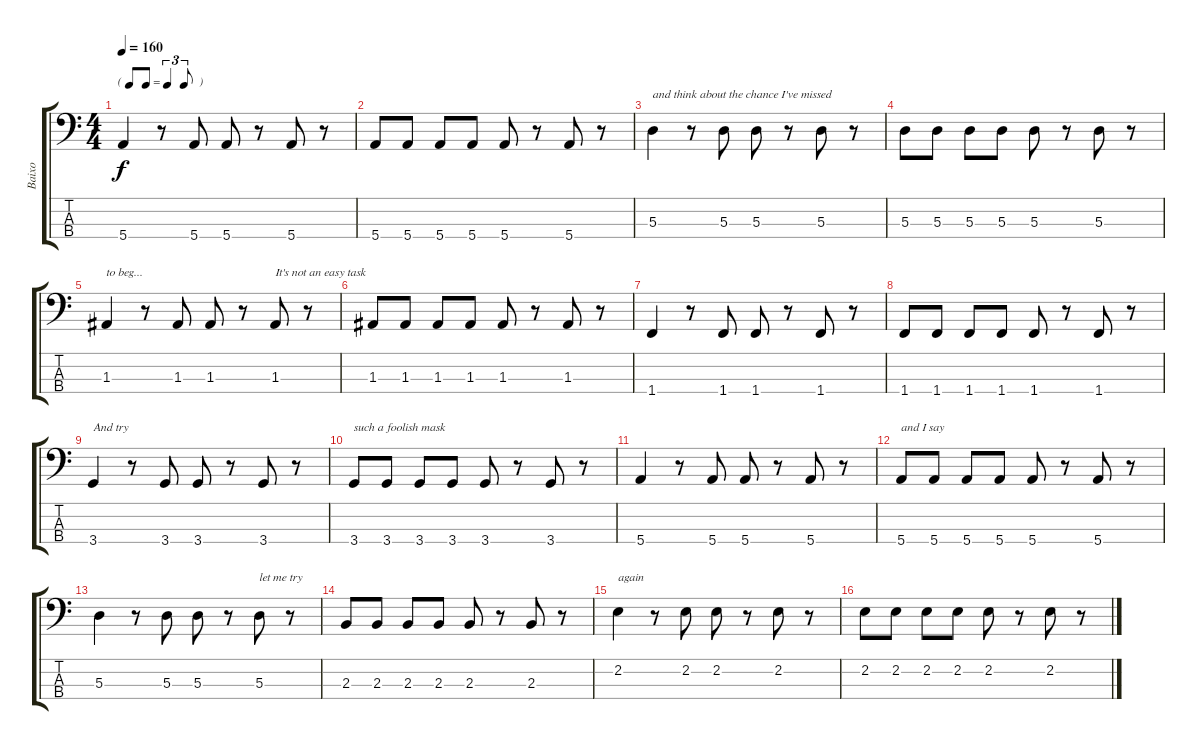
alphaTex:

\track ("Baixo" "Baixo") {instrument electricbassfinger}
\staff {score tabs}
\tuning (G2 D2 A1 E1) {hide}
\ts (4 4)
\tf triplet8th
\tempo 160
\clef f4
\ks c
5.4.4{dy f} r.8 5.4.8 5.4.8 r.8 5.4.8 r.8 |
5.4.8 5.4.8 5.4.8 5.4.8 5.4.8 r.8 5.4.8 r.8 |
5.3.4{txt "and think about the chance I've missed"} r.8 5.3.8 5.3.8 r.8 5.3.8 r.8 |
5.3.8 5.3.8 5.3.8 5.3.8 5.3.8 r.8 5.3.8 r.8 |
1.3.4{txt "to beg... "} r.8 1.3.8 1.3.8 r.8 1.3.8{txt "It's not an easy task"} r.8 |
1.3.8 1.3.8 1.3.8 1.3.8 1.3.8 r.8 1.3.8 r.8 |
1.4.4 r.8 1.4.8 1.4.8 r.8 1.4.8 r.8 |
1.4.8 1.4.8 1.4.8 1.4.8 1.4.8 r.8 1.4.8 r.8 |
3.4.4{txt "And try "} r.8 3.4.8 3.4.8 r.8 3.4.8 r.8 |
3.4.8{txt "such a foolish mask"} 3.4.8 3.4.8 3.4.8 3.4.8 r.8 3.4.8 r.8 |
5.4.4 r.8 5.4.8 5.4.8 r.8 5.4.8 r.8 |
5.4.8{txt "and I say"} 5.4.8 5.4.8 5.4.8 5.4.8 r.8 5.4.8 r.8 |
5.3.4 r.8 5.3.8 5.3.8 r.8 5.3.8{txt "let me try"} r.8 |
2.3.8 2.3.8 2.3.8 2.3.8 2.3.8 r.8 2.3.8 r.8 |
2.2.4{txt "again"} r.8 2.2.8 2.2.8 r.8 2.2.8 r.8 |
2.2.8 2.2.8 2.2.8 2.2.8 2.2.8 r.8 2.2.8 r.8
